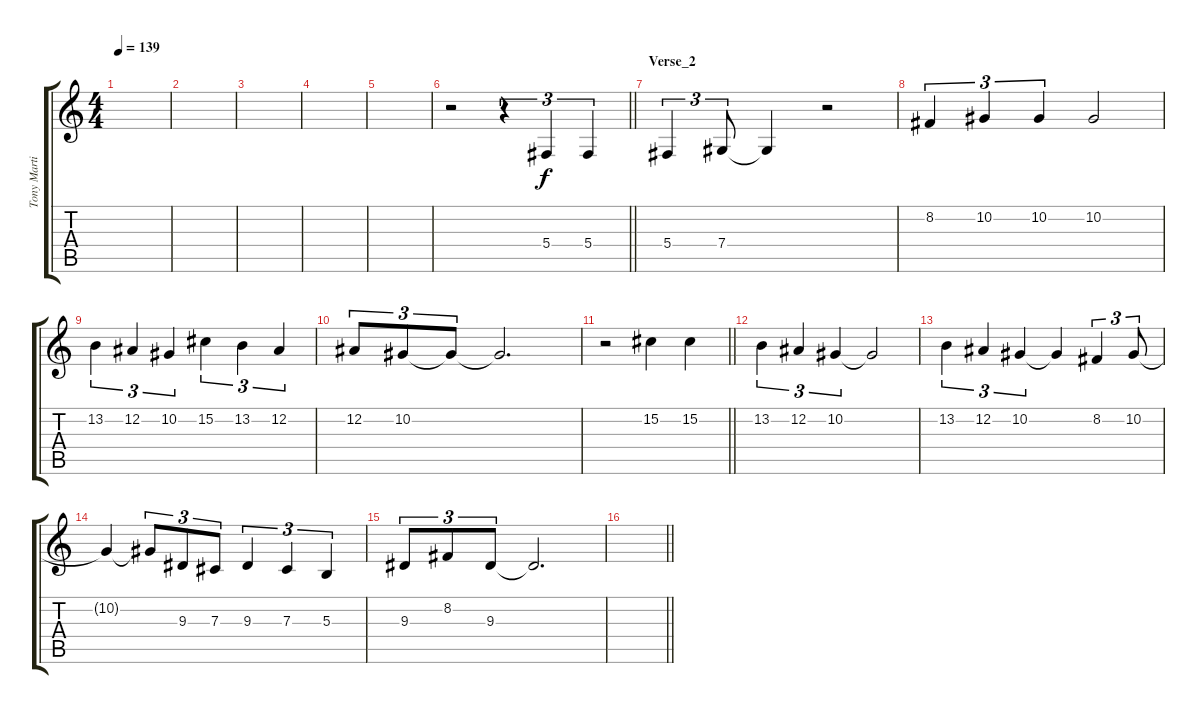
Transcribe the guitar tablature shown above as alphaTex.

\track ("Tony Martin" "Tony Marti") {instrument stringensemble1}
\staff {score tabs}
\tuning (Eb4 Bb3 Gb3 Db3 Ab2 Eb2) {hide}
\ts (4 4)
\tempo 139
\clef g2
\ks c
|
|
|
|
|
\barLineRight lightlight
r.2 r.4{tu (3 2)} 5.4.4{tu (3 2)} 5.4.4{tu (3 2)} |
\section ("" "Verse_2")
5.4.4{tu (3 2)} 7.4.8{tu (3 2)} 7.4{t}.4 r.2 |
8.2.4{tu (3 2)} 10.2.4{tu (3 2)} 10.2.4{tu (3 2)} 10.2.2 |
13.2.4{tu (3 2)} 12.2.4{tu (3 2)} 10.2.4{tu (3 2)} 15.2.4{tu (3 2)} 13.2.4{tu (3 2)} 12.2.4{tu (3 2)} |
12.2.8{tu (3 2)} 10.2.8{tu (3 2)} 10.2{t}.8{tu (3 2)} 10.2{t}.2{d} |
\barLineRight lightlight
r.2 15.2.4 15.2.4 |
13.2.4{tu (3 2)} 12.2.4{tu (3 2)} 10.2.4{tu (3 2)} 10.2{t}.2 |
13.2.4{tu (3 2)} 12.2.4{tu (3 2)} 10.2.4{tu (3 2)} 10.2{t}.4 8.2.4{tu (3 2)} 10.2.8{tu (3 2)} |
10.2{t}.4 10.2{t}.8{tu (3 2)} 9.3.8{tu (3 2)} 7.3.8{tu (3 2)} 9.3.4{tu (3 2)} 7.3.4{tu (3 2)} 5.3.4{tu (3 2)} |
9.3.8{tu (3 2)} 8.2.8{tu (3 2)} 9.3.8{tu (3 2)} 9.3{t}.2{d} |
\barLineRight lightlight
